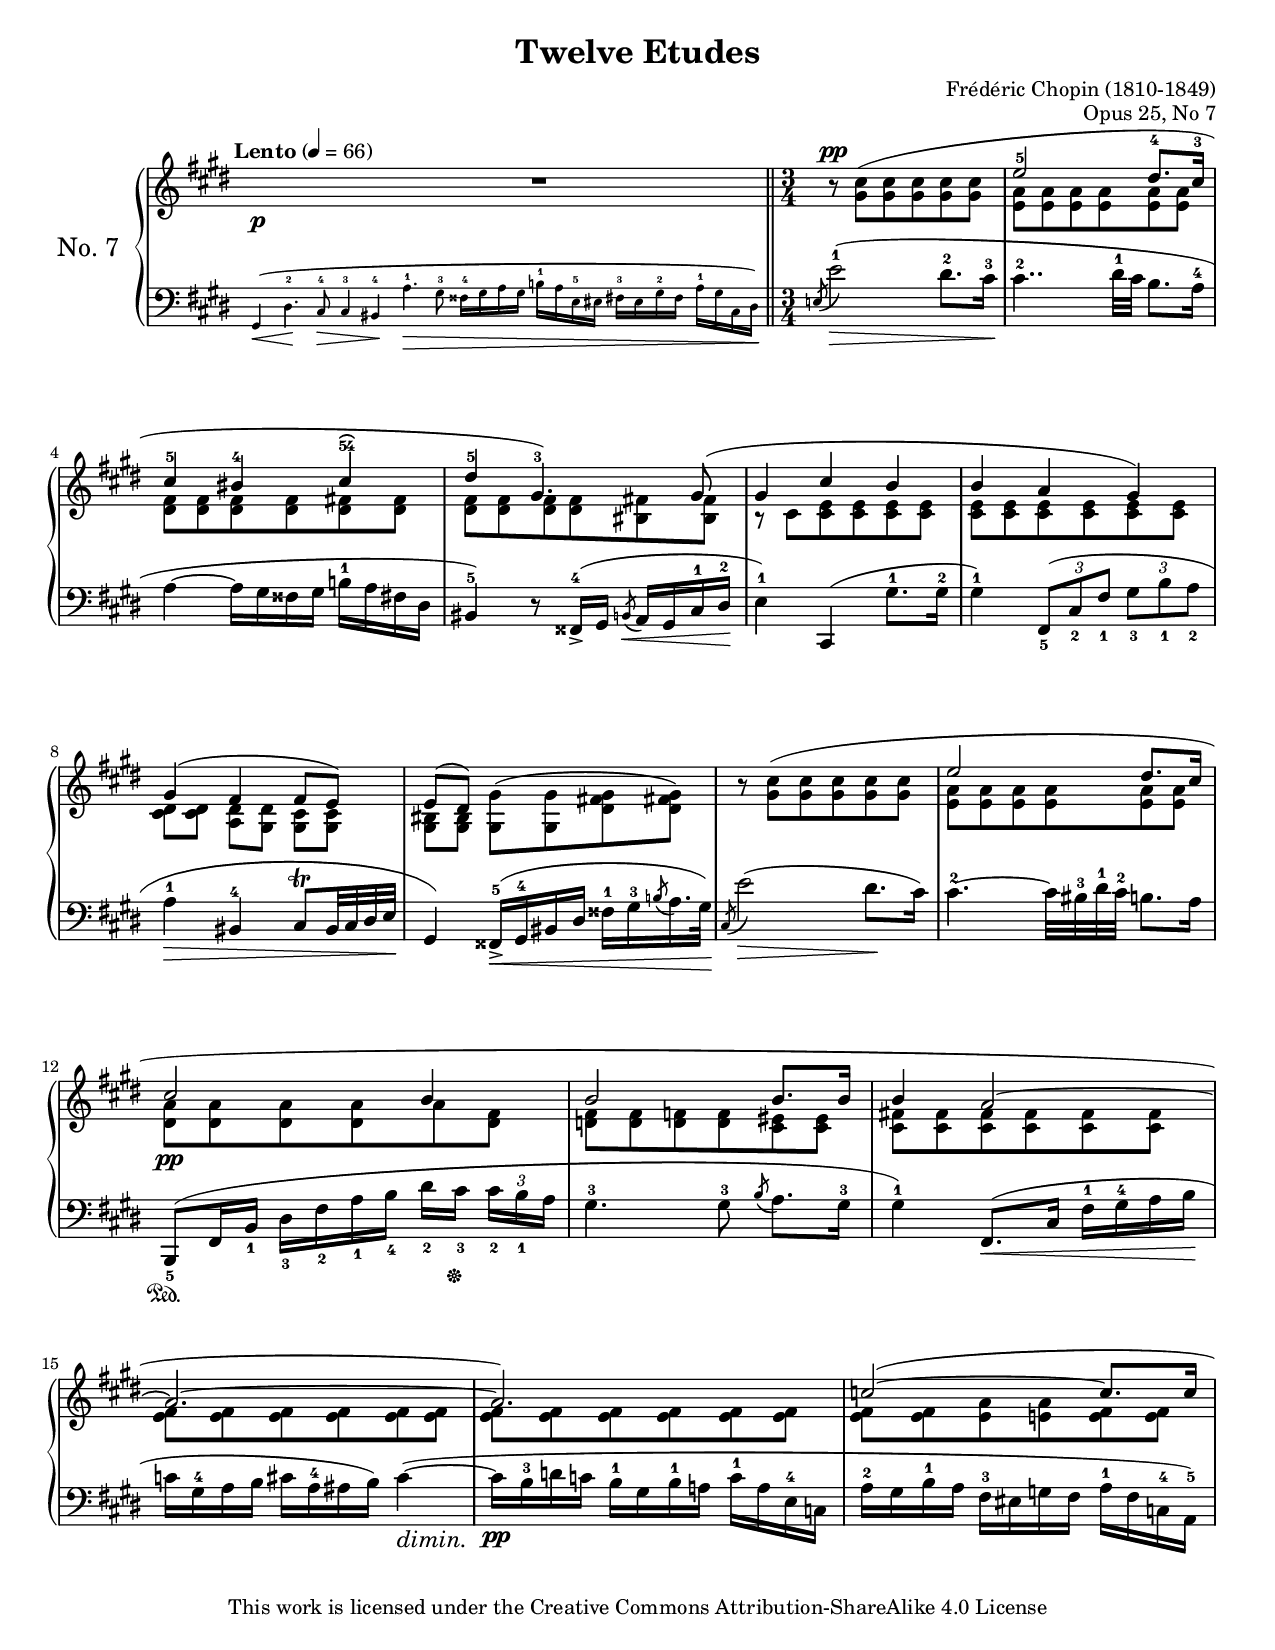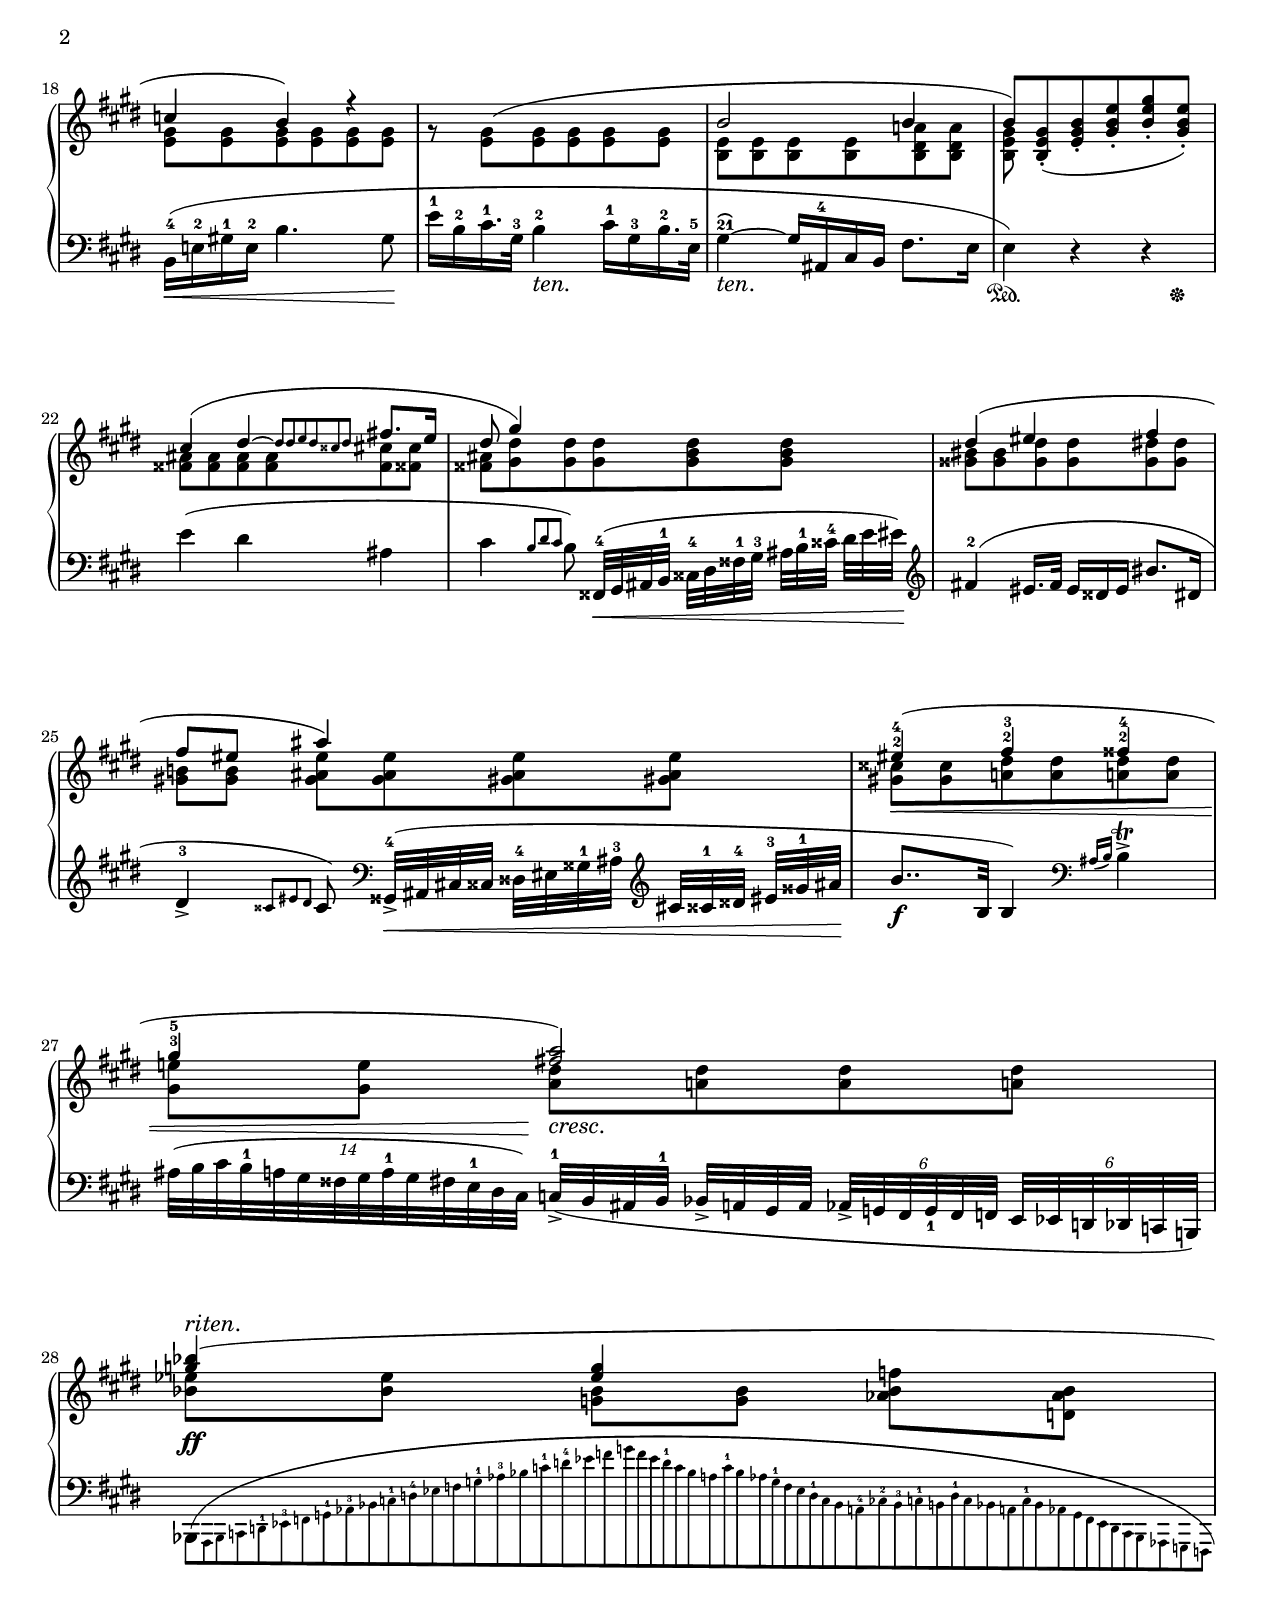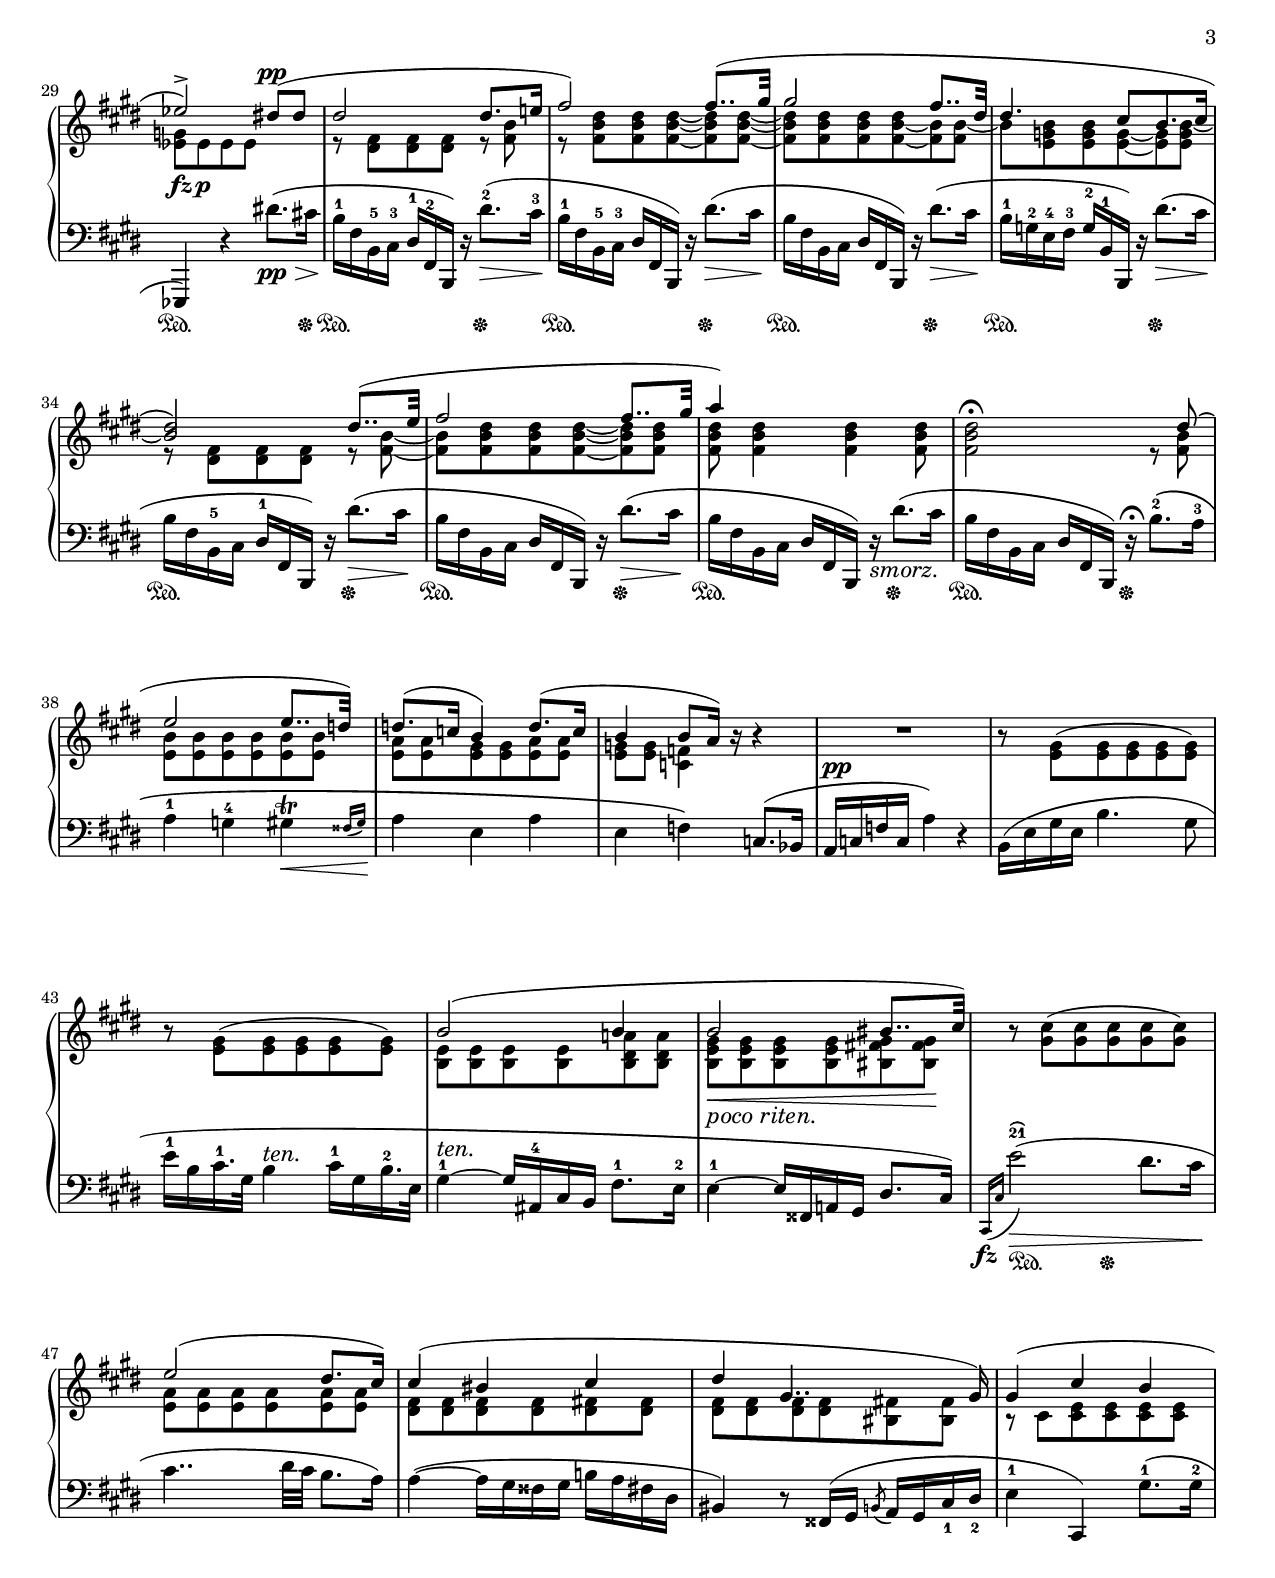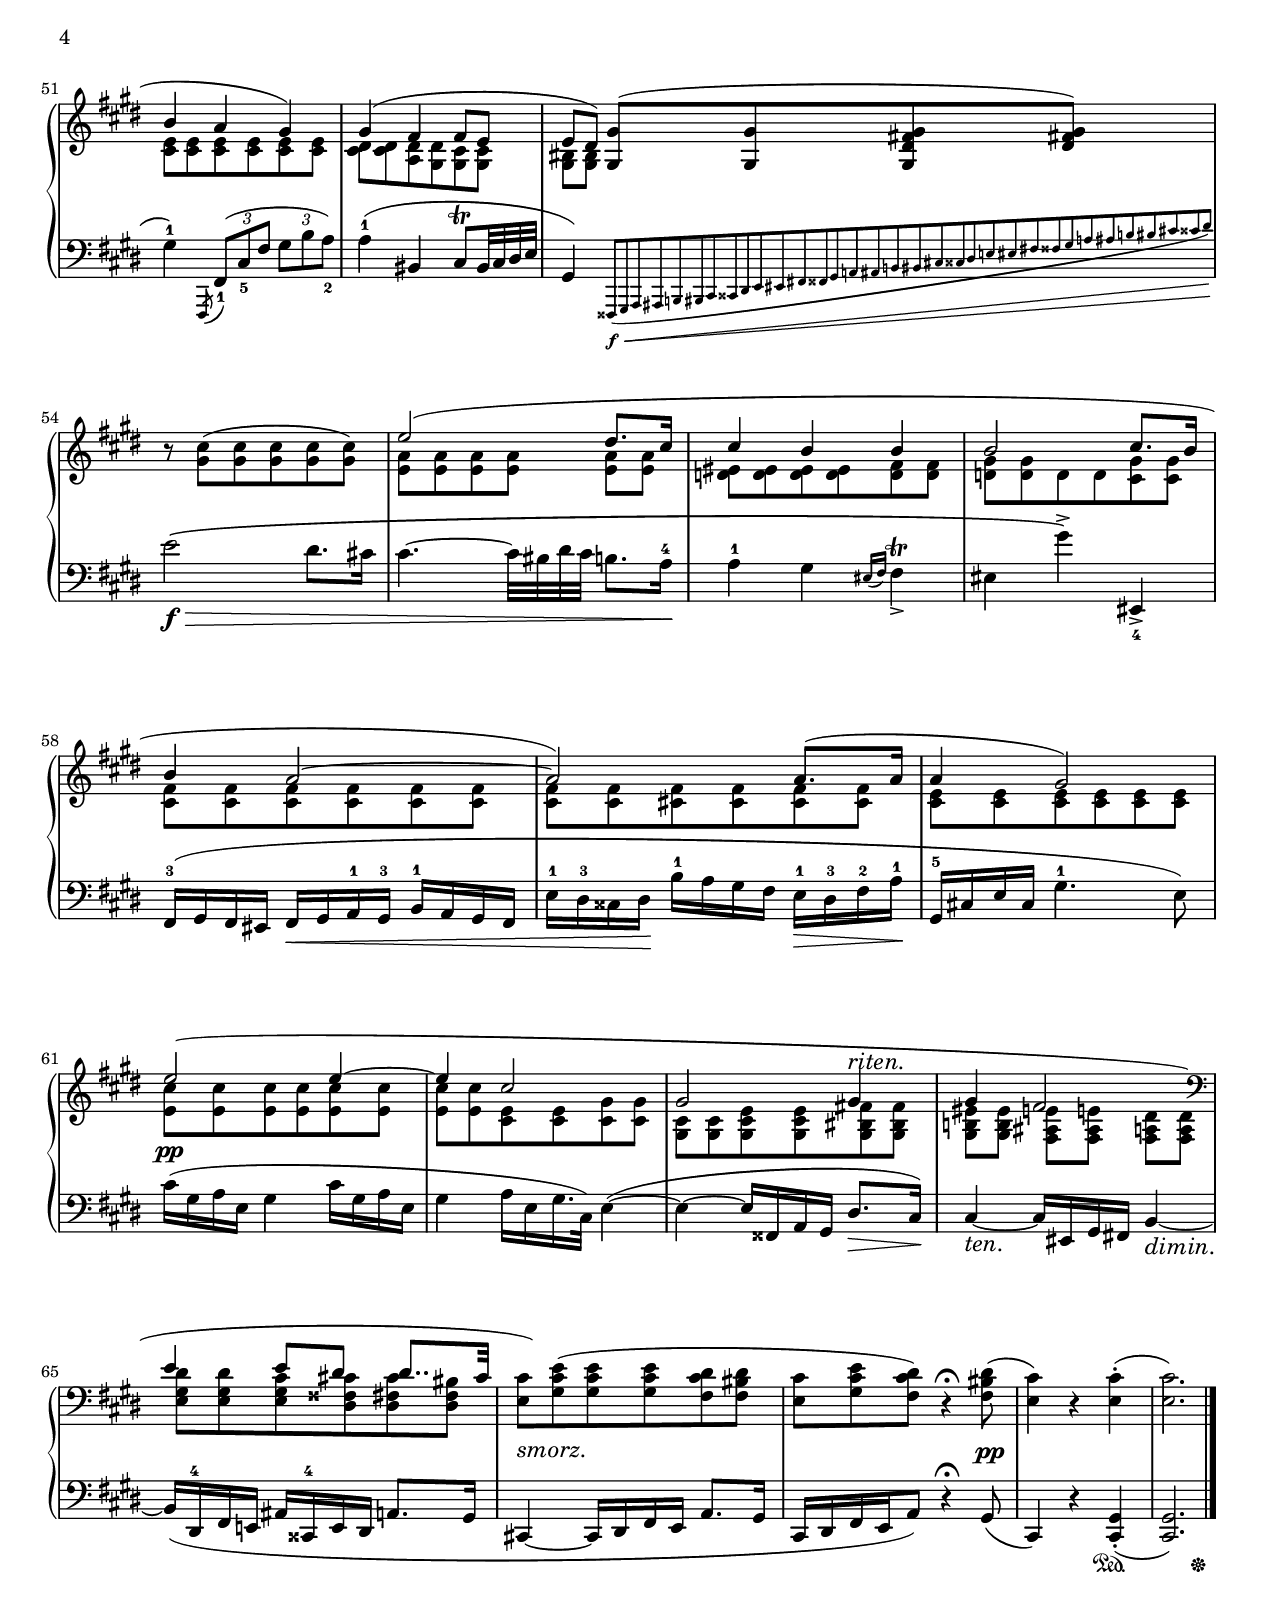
\version "2.24.1"
\language "english"

\include "includes/header-paper.ily"
%...+....1....+....2....+....3....+....4....+....5....+....6....+....7....+....
\version "2.24.1"

\include "global-variables.ily"

%%% Positions and shapes %%%

markupMoveA = \offset Y-offset 1.25 \etc
markupMoveB = \tweak Y-offset -4 \etc
markupMoveC = \tweak Y-offset 2.5 \etc
markupMoveD = \tweak Y-offset 3.5 \etc
markupMoveE = \tweak Y-offset 4 \etc

trillMoveA = \offset Y-offset 0.5 \etc

slurPositionsA = \tweak positions #'(3 . 2) \etc
slurPositionsB = \tweak positions #'(4 . 0) \etc
slurPositionsC = \tweak positions #'(4 . 2) \etc

slurShapeA = \shape #'((0 . -1) (0 . 1) (0 . 1) (0 . -3)) \etc
slurShapeB = \shape #'(
                        ()
                        ((0 . 0) (0 . 0) (0 . 2) (0 . 3))
                      ) \etc
slurShapeC = \shape #'((-1 . -2) (0 . 0) (0 . 0) (0 . -1)) \etc
slurShapeD = \shape #'((-2 . 0) (0 . 0) (0 . 0) (0 . 0)) \etc
slurShapeE = \shape #'(
                        ((-2 . -1) (0 . 0) (0 . 0) (0 . 0))
                        ()
                        ((0 . 0) (0 . 0) (0 . 2) (0 . 3))
                      ) \etc
slurShapeF = \shape #'(
                        ()
                        ((0 . 0) (0 . 0) (0 . 2) (0 . 1))
                      ) \etc
slurShapeG = \shape #'((0 . 3) (0 . 1.5) (0 . 0) (0 . 0)) \etc

rotateHairpinA = \once \override Hairpin.rotation = #'(5 -1 0)

%%% Music %%%

global = {
  \once \omit Staff.TimeSignature
  \time 11/4
  \key cs \minor
  \accidentalStyle piano
  \override Staff.Fingering.avoid-slur = #'inside
}

rightHandUpper = \relative {
  s1*11/4 |
  \time 3/4
  \voiceOne
  \grace { s8 } s8 \once \hideNotes cs''-\slurShapeD ( s2 |
  e2-5 ds8.-4 cs16-3 |
  cs4-5 bs-4 cs-\tweakInsideSlur -\markupMoveA ^\fiveToFour |
  ds4-5 gs,4.-3) gs8-\slurPositionsA ( |
  gs4 cs b |
  b4 a gs) |
  gs4( fs fs8 e) |
  
  \barNumberCheck 9
  e8( ds) s2 |
  s8 \once \hideNotes cs'-\slurShapeE ( s2 |
  e2 ds8. cs16 |
  cs2 b4 |
  b2 b8. b16 |
  b4 a2~ |
  a2.~ |
  a2.) |
  
  \barNumberCheck 17
  c2~-\slurShapeB ( c8. c16 |
  c4 b) r |
  s8 \once \hideNotes gs-\slurShapeC ( s2 |
  b2 b4 |
  b8) <b, e gs>_._( <e gs b>_. <gs b e>_. <b e gs>_. 
    \tag layout { <gs b e>_.) } 
    \tag midi   { <gs b e>) } |
  cs4-\slurPositionsB ( 
    \tag layout { \afterGrace ds~ { ds8*1/4[ ds e ds css ds] } } 
    \tag midi   { ds8~ \tuplet 3/2 { ds32 ds e ds css ds } } 
    fs8. e16 |
  ds8 gs4) s4. |
  ds4( es fs |
  
  \barNumberCheck 25
  fs8 es as4) s |
  es4-2-4( fs-2-3 fss-2-4 |
  gs4-3-5 <fs a>2) |
  <g bf>4(^\riten <ef g> s |
  ef2->) ds!8(^\pp ds |
  ds2 ds8. e16 |
  fs2) fs8..( gs32 |
  gs2 fs8.. ds32 |
  
  \barNumberCheck 33
  ds4. cs8[ b8. cs16] |
  <b ds>2) ds8..( e32 |
  fs2 fs8.. gs32 |
  a4) s2 |
  s2 s8 ds,( |
  e2 e8.. d32) |
  d8.( c16 b4) d8.( c16 |
  b4 b8 a16) b\rest b4\rest |
  
  \barNumberCheck 41
  s2. * 3 |
  b2( b4 |
  b2 bs8.. cs32) |
  s2. |
  e2( ds8. cs16) |
  cs4-\slurPositionsC ( bs cs |
  
  \barNumberCheck 49
  ds4 gs,4.. gs16) |
  gs4( cs b |
  b4 a gs) |
  gs4( fs fs8 e |
  e8 ds) s2 |
  s2. |
  e'2-\slurShapeF ( ds8. cs16 |
  cs4 b b |
  
  \barNumberCheck 57
  b2 cs8. b16 |
  b4 a2~ |
  a2) a8.( a16 |
  a4 gs2) |
  e'2( e4~ |
  e4 cs2 |
  gs2 gs4-\tweakInsideSlur ^\riten |
  gs4 fs2 |
  
  \barNumberCheck 65
  \clef bass
  e4 e8 ds ds8.. cs32 |
  \once \hideNotes cs8) s8 s2 |
}

rightHandLower = \relative {
  \tweak X-offset 30
  r1*11/4 |
  \voiceTwo
  \time 3/4
  \grace { s8 } b'8\rest^\pp <gs cs> q q q q |
  <e a>8 q q q q q |
  <ds fs>8 q q q q q |
  <ds fs>8 q q q <bs fs'>8 q |
  r8 cs <cs e> q q q |
  <cs e>8 q q q q q |
  <cs ds>8[ q] <a ds>[ <gs ds'>] <gs cs>[ q] |
  
  \barNumberCheck 9
  <gs bs>8[ q] <gs gs'>^( q  <ds' fs gs> q) |
  b'8\rest <gs cs> q q q q |
  <e a>8 q q q q q |
  <ds a'>8 q q q a' <ds, fs> |
  <d fs>8 q <d f> q <cs es> q |
  <cs fs>8 q q q q q |
  <e fs>8 q q q q q |
  <e fs>8 q q q q q |
  
  \barNumberCheck 17
  <e fs>8 q <e a> q <e fs> q |
  <e gs>8 q q q q q |
  g8\rest <e gs> q q q q |
  <b e>8 q q q <b ds a'> q |
  <b e gs>8 s8 s2 |
  <fss' as>8 q q q <fss cs'> q |
  <fss as> <gs ds'> q q <gs b ds> q |
  <gss bs>8 q <gss ds'> q q q |
  
  \barNumberCheck 25
  <gs b>8[ q] <gs as es'> q q q |
  <gs css>8 q <a ds> q q q |
  <gs e'>8[ q] <a ds> q q q |
  <bf ef>8[ q] <g bf>[ q] <af bf f'>[ <d, af' bf>] |
  <ef g>8 ef ef ef s4 |
  r8 <ds fs> q q r <fs b> |
  r8 <fs b ds> q q~ q q~ |
  q8 q q <fs~ b~ ds> <fs b> <fs b~> |
  
  \barNumberCheck 33
  b8 <e, g b> q <e g>~ q <e g b~> |
  << 
    { \stemDown \once \hideNotes b'2 } 
    \new Voice { \voiceTwo e,8\rest <ds fs>[ q q] } 
  >> r8 <fs b>~ |
  q8 <fs b ds> q q~ q q |
  q8 q4 q q8 |
  q2^\fermata r8 <fs b> |
  <e b'>8 q q q q q |
  <e a>8 q <e gs> q <e a> q |
  <e g>8 q <c f>4 s4 |
  
  \barNumberCheck 41
  \oneVoice R2. |
  r8 \voiceTwo <e gs>^( q q q q) |
  b'8\rest <e, gs>^( q q q q) |
  <b e>8 q q q <b ds a'> q |
  <b e gs>8_\<_\pocoRiten q \tempo 4 = 60 q q \tempo 4 = 54 <bs fs' gs> 
    \tag layout { q8\! } 
    \tag midi   { q16. s32 } |
  \tempo 4 = 66
  b'8\rest <gs cs>^( q q q q) |
  <e a>8 q q q q q |
  <ds fs>8 q q q q q |
  
  \barNumberCheck 49
  q8 q q q <bs fs'> q |
  r8 cs <cs e> q q q |
  q8 q q q q q |
  <cs ds>8 q <a ds> <gs ds'> <gs cs> q |
  <gs bs>8[ q] \stemUp <gs gs'>^( q <gs ds' fs gs> <ds' fs gs>) \stemDown |
  b'8\rest <gs cs>8^( q q q q) |
  <e a>8[ q q q] q[ q] |
  <d es>8 q q q <d fs> q |
  
  \barNumberCheck 57
  <d gs>8 q d d <cs gs'> q |
  <cs fs>8 q q q q q |
  q8 q q q q q |
  <cs e>8 q q q q q |
  <e cs'>8 q q q q q |
  q8 q <cs e> q <cs gs'> q |
  <gs cs>8 q <gs cs e> q <gs bs fs'> q |
  <gs b es>8[ q] <fs as e'>[ q] <fs a ds>[ q] |
  
  \barNumberCheck 65
  <e gs ds'>8 q <e gs cs> <ds fss cs'> <ds fs cs'> <ds fs bs> |
  <e cs'>8 <gs cs e>^( q q <fs cs' ds> <fs bs ds> |
  <e cs'>8[ <gs cs e> <fs cs' ds>]) \tempo 4 = 40 d4\rest ^\fermata 
    \tempo 4 = 66 <fs bs ds>8^( |
  <e cs'>4) d\rest q^.^( |
  q2.) |
}

rightHand = <<
  \clef treble
  \global
  \tempo "Lento" 4 = 66
  \new Voice \rightHandUpper
  \new Voice \rightHandLower
>>

leftHand = \relative {
  \clef bass
  \global
  \override TextScript.Y-offset = 0.5
  \magnifyMusic #2/3 {
    gs,4(\< ds'4.-2\! cs8-4\> cs4-3 bs-4\! a'4.-1\> gs8-3 fss16-4[ gs a gs]
      b-1[ a e-5 es]  fs-3[ es gs-2 fs]  a-1[ gs cs, ds)\!] |
  }
  \bar "||"
  \time 3/4
  \acciaccatura { e8 } e'2-1(\> ds8.-2 cs16-3\! |
  cs4..-2 ds32-1 cs b8. a16-4 |
  a4~ a16 gs fss gs  b-1 a fs ds |
  bs4)-5 r8 fss16-4->( gs \acciaccatura { b8\< } a16 gs cs-1 ds-2\! |
  e4-1) cs,( gs''8.-1 gs16-2 |
  gs4-1) \tupletUp \tuplet 3/2 4 { fs,8_5( cs'_2 fs_1  gs_3 b_1 a_2 } |
  a4-1\> bs,-4 \tag layout { cs8-\tweakInsideSlur\trill bs32 cs ds e\! }
    \tag midi { \tuplet 3/2 { ds32 cs ds cs ds cs } bs cs ds e } |
  
  \barNumberCheck 9
  gs,4)  fss16->-5(\< gs-4 bs ds  fss-1 gs-3 \acciaccatura { b8 } a16. 
    gs32)\! |
  \acciaccatura { cs,8 } e'2(\> ds8.\! cs16) |
  cs4.-2~  cs32 bs-3 ds-1 cs-2  b8. a16 |
  b,,8_5( fs'16 b_1  ds_3 fs_2 a_1 b_4  ds_2[ cs_3] 
    \tuplet 3/2 { cs16_2 b_1 a } |
  gs4.-3 gs8-3 \acciaccatura { b8 } a8. gs16-3 |
  gs4-1) fs,8.(\< cs'16  fs-1 gs-4 a b\! |
  c16 gs-4 a b  cs a-4 as b) cs4~(_\diminMarkup |
  cs16\pp b-3 d c  b-1 gs b-1 a  c-1 a e-4 c |
  
  \barNumberCheck 17
  a'16-2 gs b-1 a  fs-3 es g fs  a-1 fs c-4 a-5) |
  b16-4-\slurShapeA (\< e-2 gs-1 e-2  b'4. gs8\! |
  e'16-1 b-2 cs16.-1 gs32-3  b4-2_\ten  cs16-1 gs-3 b16.-2 e,32-5 |
  gs4~_\ten -\tweakInsideSlur -\markupMoveC ^\twoToOne gs16 as,-4 cs b  
    fs'8. e16 |
  e4) r r |
  e'4( ds as |
  cs4 \grace { b8[ ds cs] } b8)\noBeam  fss,32-4(\< gs as b-1  
    css-4[ ds fss-1 gs-3]  \scaleDurations 2/3 { as32[ b-1 css-4] 
                                                 ds[ e es])\! } |
  \clef treble fs4-2-\slurShapeG ^( es16.[ fs32] 
    \scaleDurations 2/3 { es16[ dss es] } bs'8. ds,16 |
    
  \barNumberCheck 25
  ds4-3-> \grace { css8[ es ds] } css8)\noBeam \clef bass gss,32->-4(\< as cs 
    css  dss[-4 es gss-1 as-3]  \clef treble \scaleDurations 2/3 {
    cs32[ css-1 dss-4]  es-3[ gss-1 as]\! } |
  b8..\f b,32 b4) \clef bass \grace { as16([ b)] } \tag layout { b4->\trill }
    \tag midi { \tuplet 3/2 {\repeat unfold 6 { a32 b } } } |
  \tuplet 14/8 { as32( b cs b-1 a gs fss gs a-1 gs fs e-1 ds cs) }
    c32->-1([ b as b-1]  bf->[ a gs a] \tuplet 6/4 8 { af->[ g fs g_1 fs f]
    e[ ef d df c b)] } |
  \magnifyMusic #2/3 { \scaleDurations 6/58 { 
    \stemDown \fingeringInsideStaffOn
    \once \normalsize bf8( a bf c d-1 ef-3 f g-1 af-3 bf c-1 d-4 ef f g-1
    af-3 bf c-1 d-4 ef f g f ef d-1 c bf a c-1 bf af g-1 f ef d-1 c bf a-4
    cf-2 bf-3 c-1 b d-1 c bf a c-1 bf af g f ef d c bf af g f
  } } \stemNeutral \fingeringInsideStaffOff |
  ef4) r ds'''8.(\pp\> cs16\! |
  b16-1 fs b,-5 cs-3  ds-1 fs,-2 b,) r ds''8.-2(\> cs16-3\! |
  b16-1 fs b,-5 cs -3  ds fs, b,) r ds''8.(\> cs16\! |
  b16 fs b, cs  ds fs, b,) r ds''8.(\> cs16\! |
  
  \barNumberCheck 33
  b16-1 g-2 e-4 fs-3  g-2 b,-1 b,) r ds''8.(\> cs16\! |
  b16 fs b,-5 cs  ds-1 fs, b,) r ds''8.(\> cs16\! |
  b16 fs b, cs  ds fs, b,) r ds''8.(\> cs16\! |
  b16 fs b, cs  ds fs, b,) r_\smorz \tag layout { ds''8.( } 
                                    \tag midi   { ds8.\p } cs16 |
  \set Score.tempoHideNote = ##t
  b16 fs b, cs  ds fs, b,) \tempo 4 = 10 r16\fermata \tempo 4 = 66
    b''8.\(-2 a16-3 |
  a4-1 g-4 \tag layout { \afterGrace 15/16 gs-\tweakInsideSlur\trill\<
                         { fss16[( gs]) } } 
           \tag midi   { \tuplet 3/2 {\repeat unfold 5 { a32 gs } fs gs } } |
  a4\! e a |
  e4 f\) c8.( bf16 |
  
  \barNumberCheck 41
  a16 c f c a'4) r |
  b,16( e gs e b'4. gs8 |
  e'16-1 b cs16.-1 gs32  b4-\tweakInsideSlur-\markupMoveD ^\ten cs16-1 gs 
    b16.-2 e,32 |
  gs4-1~-\tweakInsideSlur-\markupMoveE ^\ten  gs16 as,-4 cs b  fs'8.-1 e16-2 |
  e4-1~ e16 fss, a gs  ds'8. cs16) |
  \appoggiatura { cs,16[\fz cs'] } \after 16 \> e'2(^\twoToOne ds8. cs16\! |
  cs4.. ds32 cs b8. a16) |
  a4~( a16 gs fss gs  b a fs ds |
  
  \barNumberCheck 49
  bs4) r8 fss16( gs \acciaccatura { b8 } a16 gs cs_1 ds_2 |
  e4-1 cs,) gs''8.(-1 gs16-2 |
  gs4-1) \acciaccatura { fs,,8 } \tuplet 3/2 4 { fs'8_1( cs'_5 fs gs b a_2) } |
  a4-1( bs, \tag layout { cs8-\tweakInsideSlur\trill bs32 cs ds e }
    \tag midi { \tuplet 3/2 { ds32 cs ds cs ds cs } bs cs ds e } |
  gs,4) \magnifyMusic #2/3 { \scaleDurations 4/33 { \rotateHairpinA fss,8(\f\<
    gs a as b bs cs css ds e es fs fss gs a as b bs cs css ds e es fs fss gs a
    as b bs cs css ds)\! } } |
  e2\(\f\> ds8. cs16 |
  cs4.~ cs32 bs ds cs  b8. a16-4\! |
  a4-1 gs \grace { es16[( fs]) } 
    \tag layout { fs4_>-\tweakInsideSlur-\trillMoveA\trill }
    \tag midi   { \tuplet 3/2 {\repeat unfold 6 { gs32 fs } } } |
    
  \barNumberCheck 57
  es4 gs'->\) es,,->_4 |
  fs16-3( gs fs es  fs\< gs a-1 gs-3  b-1 a gs fs |
  e'16-1 ds-3 css ds\!  b'-1 a gs fs  e-1\> ds-3 fs-2 a-1\! |
  gs,16-5 cs e cs  gs'4.-1 e8) |
  cs'16( gs a e  gs4  cs16 gs a e |
  gs4 a16 e gs16. cs,32)  e4(~ |
  e4~  e16 fss, a gs  ds'8.\> cs16)\! |
  \tag layout { cs4~_\ten }
  \tag midi   { cs4\p } cs16 es, gs fs  b4~_\diminMarkup |
  
  \barNumberCheck 65
  b16( ds,-4 fs e as css,-4 e ds  a'8. gs16 |
  cs,4~ cs16 ds fs e  a8. gs16 |
  cs,16[ ds fs e a8)] r4\fermata gs8( |
  cs,4) r <cs gs'>-.( |
  q2.) |
  \bar "|."
}

dynamics = {
  \override TextScript.Y-offset = -0.5
  s1*11/4-\tweak X-offset 0 \p |
  s2. * 7 |
  
  \barNumberCheck 9
  s2. * 3 |
  s2.\pp |
  s2. * 4 |
  
  \barNumberCheck 17
  s2. * 8 |
  
  \barNumberCheck 25
  s2. |
  s2.\< |
  \scaleDurations 8/14 { s32*13 s32\! } s2^\crescMarkup |
  s2.\ff |
  s8\fz s\p s2 |
  s2. * 3 |
  
  \barNumberCheck 33
  s2. * 8 |
  
  \barNumberCheck 41
  s2.-\tweak X-offset 0 \pp |
  s2. * 7 |
  
  \barNumberCheck 49
  s2. * 8 |
  
  \barNumberCheck 57
  s2. * 4 |
  s2.\pp |
  s2. * 3 |
  
  \barNumberCheck 65
  s2. |
  s2.^\smorz |
  s2 s8 s\pp |
}

pedal = {
  s1*11/4 |
  s2. * 7 |
  
  \barNumberCheck 9
  s2. * 3 |
  s2\sd s16 s-\tweak Y-offset 2 \su s8 |
  s2. * 4 |
  
  \barNumberCheck 17
  s2. * 4 |
  s2\sd s8 s\su |
  s2. * 3 |
  
  \barNumberCheck 25
  s2. * 4 |
  s2\sd s8. s16\su |
  \repeat unfold 3 { s2\sd s4\su | }
  
  \barNumberCheck 33
  \repeat unfold 4 { s2\sd s4\su | }
  s4\sd s8. s16\su s4 |
  s2. * 3 |
  
  \barNumberCheck 41
  s2. * 5 |
  \tag layout { s16 s8.\sd } 
  \tag midi   { \grace { s8\sd } s4 } 
    s8 s\su s4 |
  s2. * 2 |
  
  \barNumberCheck 49
  s2. * 8 |
  
  \barNumberCheck 57
  s2. * 8 |
  
  \barNumberCheck 65
  s2. * 3 |
  s2 s4\sd |
  s2 s4\su |
}

forceBreaks = {
  s1*11/4\noBreak \grace { s8 } s2.\noBreak s2.\break\noPageBreak
  \repeat unfold 3 { s2.\noBreak } s2.\break\noPageBreak
  s2.\noBreak s2.\noBreak \grace { s8 } s2.\noBreak s2.\break\noPageBreak
  s2.\noBreak s2.\noBreak s2.\break\noPageBreak
  s2.\noBreak s2.\noBreak s2.\pageBreak
  
  \repeat unfold 3 { s2.\noBreak } s2.\break\noPageBreak
  s2.\noBreak s2.\noBreak s2.\break\noPageBreak
  s2.\noBreak s2.\break\noPageBreak
  s2.\break\noPageBreak
  s2.\pageBreak
  
  \repeat unfold 4 { s2.\noBreak } s2.\break\noPageBreak
  \repeat unfold 3 { s2.\noBreak } s2.\break\noPageBreak
  \repeat unfold 4 { s2.\noBreak } s2.\break\noPageBreak
  \repeat unfold 3 { s2.\noBreak } \grace { s8 } s2.\break\noPageBreak
  \repeat unfold 3 { s2.\noBreak } s2.\pageBreak
  
  s2.\noBreak s2.\noBreak s2.\break\noPageBreak
  \repeat unfold 3 { s2.\noBreak } s2.\break\noPageBreak
  s2.\noBreak s2.\noBreak s2.\break\noPageBreak
  \repeat unfold 3 { s2.\noBreak } s2.\break\noPageBreak
  \repeat unfold 4 { s2.\noBreak } s2.\pageBreak
}

etudeSevenMusic = \score {
  \header {
    opus = "Opus 25, No 7"
  }
  \keepWithTag layout
  \new PianoStaff \with { instrumentName = \markup \huge "No. 7" } <<
    \new Staff = "upper" \rightHand
    \new Dynamics \dynamics
    \new Staff = "lower" \leftHand
    \new Dynamics \pedal
    \new Devnull \forceBreaks
  >>
}

etudeSevenMidi = \book {
  \bookOutputName "etude-op25-no7"
  \score { 
    \keepWithTag midi
    <<
      \new Staff = "upper" << \rightHand \dynamics \pedal >>
      \new Staff = "lower" << \leftHand \dynamics \pedal >>
    >>
    \midi {}
  }
}


% \pointAndClickOff % <-- uncomment me for smaller PDF size

\etudeSevenMusic
\etudeSevenMidi
